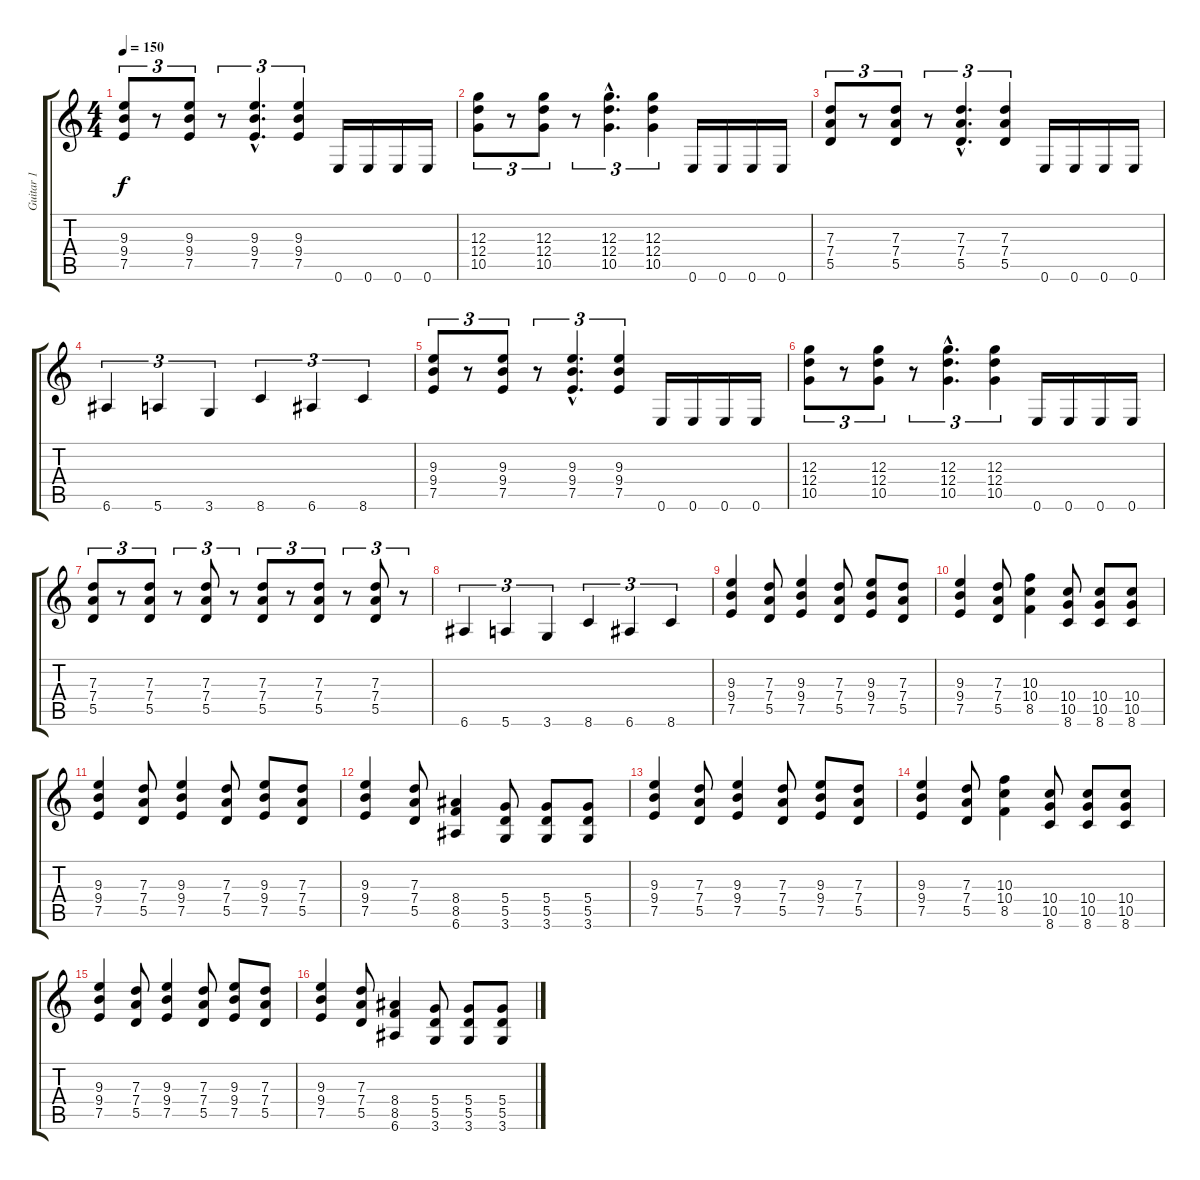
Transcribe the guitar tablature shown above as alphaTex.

\track ("Guitar 1" "Guitar 1") {instrument distortionguitar}
\staff {score tabs}
\tuning (E4 B3 G3 D3 A2 E2) {hide}
\ts (4 4)
\tempo 150
\clef g2
\ks c
(9.3 9.4 7.5).8{tu (3 2) dy f} r.8{tu (3 2)} (9.3 9.4 7.5).8{tu (3 2)} r.8{tu (3 2)} (9.3{hac} 9.4{hac} 7.5{hac}).4{d tu (3 2)} (9.3 9.4 7.5).4{tu (3 2)} 0.6.16 0.6.16 0.6.16 0.6.16 |
(12.3 12.4 10.5).8{tu (3 2)} r.8{tu (3 2)} (12.3 12.4 10.5).8{tu (3 2)} r.8{tu (3 2)} (12.3{hac} 12.4{hac} 10.5{hac}).4{d tu (3 2)} (12.3 12.4 10.5).4{tu (3 2)} 0.6.16 0.6.16 0.6.16 0.6.16 |
(7.3 7.4 5.5).8{tu (3 2)} r.8{tu (3 2)} (7.3 7.4 5.5).8{tu (3 2)} r.8{tu (3 2)} (7.3{hac} 7.4{hac} 5.5{hac}).4{d tu (3 2)} (7.3 7.4 5.5).4{tu (3 2)} 0.6.16 0.6.16 0.6.16 0.6.16 |
6.6.4{tu (3 2)} 5.6.4{tu (3 2)} 3.6.4{tu (3 2)} 8.6.4{tu (3 2)} 6.6.4{tu (3 2)} 8.6.4{tu (3 2)} |
(9.3 9.4 7.5).8{tu (3 2)} r.8{tu (3 2)} (9.3 9.4 7.5).8{tu (3 2)} r.8{tu (3 2)} (9.3{hac} 9.4{hac} 7.5{hac}).4{d tu (3 2)} (9.3 9.4 7.5).4{tu (3 2)} 0.6.16 0.6.16 0.6.16 0.6.16 |
(12.3 12.4 10.5).8{tu (3 2)} r.8{tu (3 2)} (12.3 12.4 10.5).8{tu (3 2)} r.8{tu (3 2)} (12.3{hac} 12.4{hac} 10.5{hac}).4{d tu (3 2)} (12.3 12.4 10.5).4{tu (3 2)} 0.6.16 0.6.16 0.6.16 0.6.16 |
(7.3 7.4 5.5).8{tu (3 2)} r.8{tu (3 2)} (7.3 7.4 5.5).8{tu (3 2)} r.8{tu (3 2)} (7.3 7.4 5.5).8{tu (3 2)} r.8{tu (3 2)} (7.3 7.4 5.5).8{tu (3 2)} r.8{tu (3 2)} (7.3 7.4 5.5).8{tu (3 2)} r.8{tu (3 2)} (7.3 7.4 5.5).8{tu (3 2)} r.8{tu (3 2)} |
6.6.4{tu (3 2)} 5.6.4{tu (3 2)} 3.6.4{tu (3 2)} 8.6.4{tu (3 2)} 6.6.4{tu (3 2)} 8.6.4{tu (3 2)} |
(9.3 9.4 7.5).4 (7.3 7.4 5.5).8 (9.3 9.4 7.5).4 (7.3 7.4 5.5).8 (9.3 9.4 7.5).8 (7.3 7.4 5.5).8 |
(9.3 9.4 7.5).4 (7.3 7.4 5.5).8 (10.3 10.4 8.5).4 (10.4 10.5 8.6).8 (10.4 10.5 8.6).8 (10.4 10.5 8.6).8 |
(9.3 9.4 7.5).4 (7.3 7.4 5.5).8 (9.3 9.4 7.5).4 (7.3 7.4 5.5).8 (9.3 9.4 7.5).8 (7.3 7.4 5.5).8 |
(9.3 9.4 7.5).4 (7.3 7.4 5.5).8 (8.4 8.5 6.6).4 (5.4 5.5 3.6).8 (5.4 5.5 3.6).8 (5.4 5.5 3.6).8 |
(9.3 9.4 7.5).4 (7.3 7.4 5.5).8 (9.3 9.4 7.5).4 (7.3 7.4 5.5).8 (9.3 9.4 7.5).8 (7.3 7.4 5.5).8 |
(9.3 9.4 7.5).4 (7.3 7.4 5.5).8 (10.3 10.4 8.5).4 (10.4 10.5 8.6).8 (10.4 10.5 8.6).8 (10.4 10.5 8.6).8 |
(9.3 9.4 7.5).4 (7.3 7.4 5.5).8 (9.3 9.4 7.5).4 (7.3 7.4 5.5).8 (9.3 9.4 7.5).8 (7.3 7.4 5.5).8 |
(9.3 9.4 7.5).4 (7.3 7.4 5.5).8 (8.4 8.5 6.6).4 (5.4 5.5 3.6).8 (5.4 5.5 3.6).8 (5.4 5.5 3.6).8
